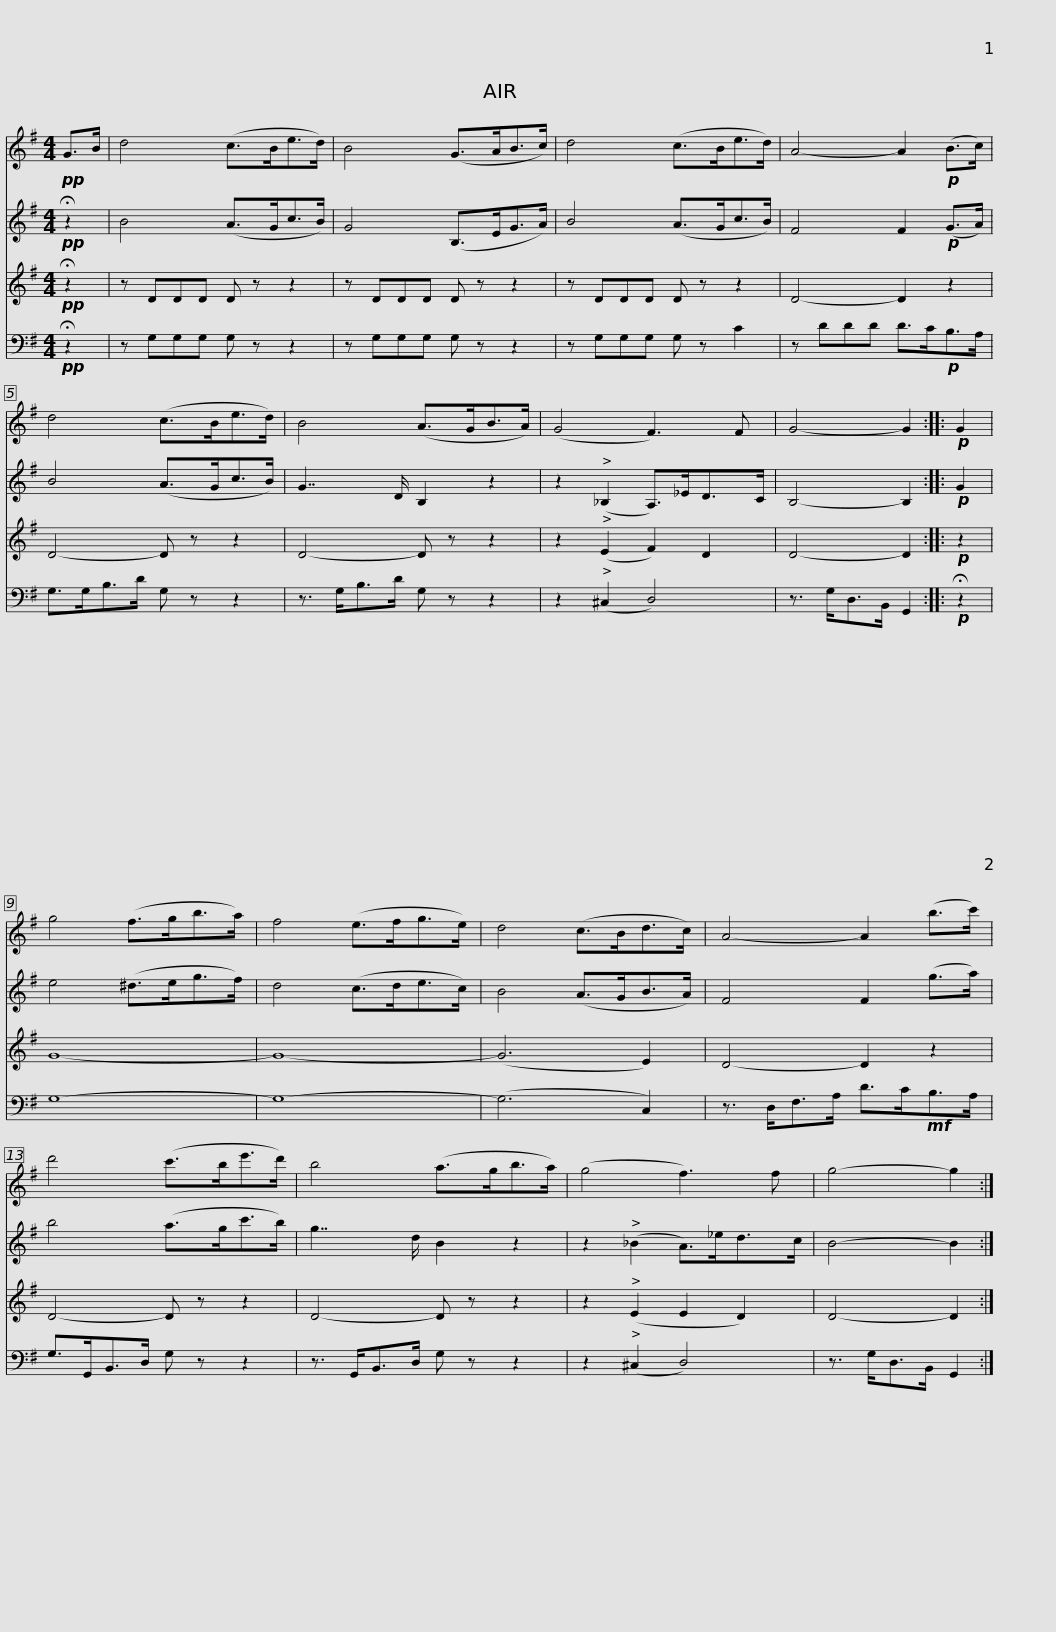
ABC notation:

X:1
%%score 1 2 3 4
L:1/8
M:4/4
I:linebreak $
K:G
V:1 treble
V:2 treble
V:3 treble
V:4 bass
V:1
!pp! G>B | d4 (c>Be>d) | B4 (G>AB>c) | d4 (c>Be>d) | A4- A2!p! (B>c) |$ %5
 d4 (c>Be>d) | B4 (A>GB>A) | (G4 F3) F | G4- G2 ::!p! G2 |$ %10
 g4 (f>gb>a) | f4 (e>fg>e) | d4 (c>Bd>c) | A4- A2 (b>c') | d'4 (c'>be'>d') |$ %15
 b4 (a>gb>a) | (g4 f3) f | g4- g2 :| %18
V:2
!pp! !fermata!z2 | B4 (A>Gc>B) | G4 (B,>EG>A) | B4 (A>Gc>B) | F4 F2!p! (G>A) |$ %5
 B4 (A>Gc>B) | G7/2 D/ B,2 z2 | z2 (_B,2 A,>)_ED>C | B,4- B,2 ::!p! G2 |$ %10
 e4 (^d>eg>f) | d4 (c>de>c) | B4 (A>GB>A) | F4 F2 (g>a) | b4 (a>gc'>b) |$ %15
 g7/2 d/ B2 z2 | z2 (_B2 A>)_ed>c | B4- B2 :| %18
V:3
!pp! !fermata!z2 | z DDD D z z2 | z DDD D z z2 | z DDD D z z2 | D4- D2 z2 |$ %5
 D4- D z z2 | D4- D z z2 | z2 (E2 F2) D2 | D4- D2 ::!p! z2 |$ %10
 G8- | G8- | (G6 E2) | D4- D2 z2 | D4- D z z2 |$ %15
 D4- D z z2 | z2 (E2 E2 D2) | D4- D2 :| %18
V:4
!pp! !fermata!z2 | z G,G,G, G, z z2 | z G,G,G, G, z z2 | z G,G,G, G, z C2 | z DDD D>C!p!B,>A, |$ %5
 G,>G,B,>D G, z z2 | z3/2 G,<B,D/ G, z z2 | z2 (^C,2 D,4) | z3/2 G,<D,B,,/ G,,2 ::!p! !fermata!z2 |$ %10
 G,8- | G,8- | (G,6 C,2) | z3/2 D,<F,A,/ D>C!mf!B,>A, | G,>G,,B,,>D, G, z z2 |$ %15
 z3/2 G,,<B,,D,/ G, z z2 | z2 (^C,2 D,4) | z3/2 G,<D,B,,/ G,,2 :| %18
